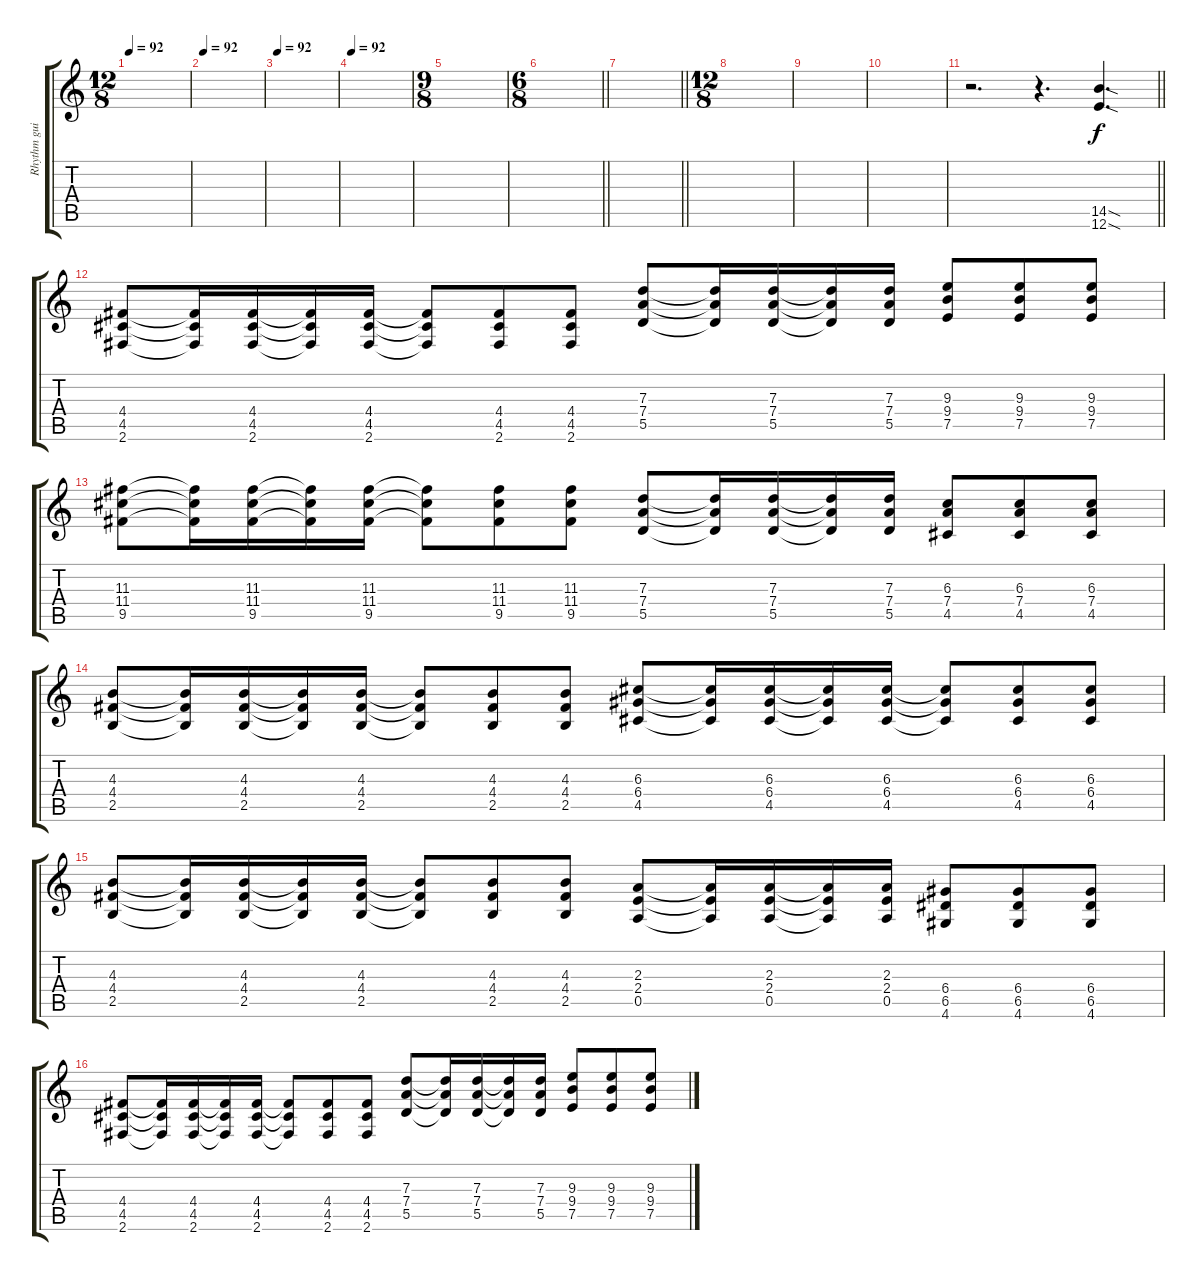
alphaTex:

\track ("Rhythm guitar 1" "Rhythm gui") {instrument overdrivenguitar}
\staff {score tabs}
\tuning (E4 B3 G3 D3 A2 E2) {hide}
\ts (12 8)
\tempo 92
\clef g2
\ks c
|
\tempo 92
|
\tempo 92
|
\tempo 92
|
\ts (9 8)
|
\ts (6 8)
\barLineRight lightlight
|
\barLineRight lightlight
|
\ts (12 8)
|
|
|
\barLineRight lightlight
r.2{d} r.4{d} (14.5{sod} 12.6{sod}).4{d} |
(4.4 4.5 2.6).8 (4.4{t} 4.5{t} 2.6{t}).16 (4.4 4.5 2.6).16 (4.4{t} 4.5{t} 2.6{t}).16 (4.4 4.5 2.6).16 (4.4{t} 4.5{t} 2.6{t}).8 (4.4 4.5 2.6).8 (4.4 4.5 2.6).8 (7.3 7.4 5.5).8 (7.3{t} 7.4{t} 5.5{t}).16 (7.3 7.4 5.5).16 (7.3{t} 7.4{t} 5.5{t}).16 (7.3 7.4 5.5).16 (9.3 9.4 7.5).8 (9.3 9.4 7.5).8 (9.3 9.4 7.5).8 |
(11.3 11.4 9.5).8 (11.3{t} 11.4{t} 9.5{t}).16 (11.3 11.4 9.5).16 (11.3{t} 11.4{t} 9.5{t}).16 (11.3 11.4 9.5).16 (11.3{t} 11.4{t} 9.5{t}).8 (11.3 11.4 9.5).8 (11.3 11.4 9.5).8 (7.3 7.4 5.5).8 (7.3{t} 7.4{t} 5.5{t}).16 (7.3 7.4 5.5).16 (7.3{t} 7.4{t} 5.5{t}).16 (7.3 7.4 5.5).16 (6.3 7.4 4.5).8 (6.3 7.4 4.5).8 (6.3 7.4 4.5).8 |
(4.3 4.4 2.5).8 (4.3{t} 4.4{t} 2.5{t}).16 (4.3 4.4 2.5).16 (4.3{t} 4.4{t} 2.5{t}).16 (4.3 4.4 2.5).16 (4.3{t} 4.4{t} 2.5{t}).8 (4.3 4.4 2.5).8 (4.3 4.4 2.5).8 (6.3 6.4 4.5).8 (6.3{t} 6.4{t} 4.5{t}).16 (6.3 6.4 4.5).16 (6.3{t} 6.4{t} 4.5{t}).16 (6.3 6.4 4.5).16 (6.3{t} 6.4{t} 4.5{t}).8 (6.3 6.4 4.5).8 (6.3 6.4 4.5).8 |
(4.3 4.4 2.5).8 (4.3{t} 4.4{t} 2.5{t}).16 (4.3 4.4 2.5).16 (4.3{t} 4.4{t} 2.5{t}).16 (4.3 4.4 2.5).16 (4.3{t} 4.4{t} 2.5{t}).8 (4.3 4.4 2.5).8 (4.3 4.4 2.5).8 (2.3 2.4 0.5).8 (2.3{t} 2.4{t} 0.5{t}).16 (2.3 2.4 0.5).16 (2.3{t} 2.4{t} 0.5{t}).16 (2.3 2.4 0.5).16 (6.4 6.5 4.6).8 (6.4 6.5 4.6).8 (6.4 6.5 4.6).8 |
(4.4 4.5 2.6).8 (4.4{t} 4.5{t} 2.6{t}).16 (4.4 4.5 2.6).16 (4.4{t} 4.5{t} 2.6{t}).16 (4.4 4.5 2.6).16 (4.4{t} 4.5{t} 2.6{t}).8 (4.4 4.5 2.6).8 (4.4 4.5 2.6).8 (7.3 7.4 5.5).8 (7.3{t} 7.4{t} 5.5{t}).16 (7.3 7.4 5.5).16 (7.3{t} 7.4{t} 5.5{t}).16 (7.3 7.4 5.5).16 (9.3 9.4 7.5).8 (9.3 9.4 7.5).8 (9.3 9.4 7.5).8
